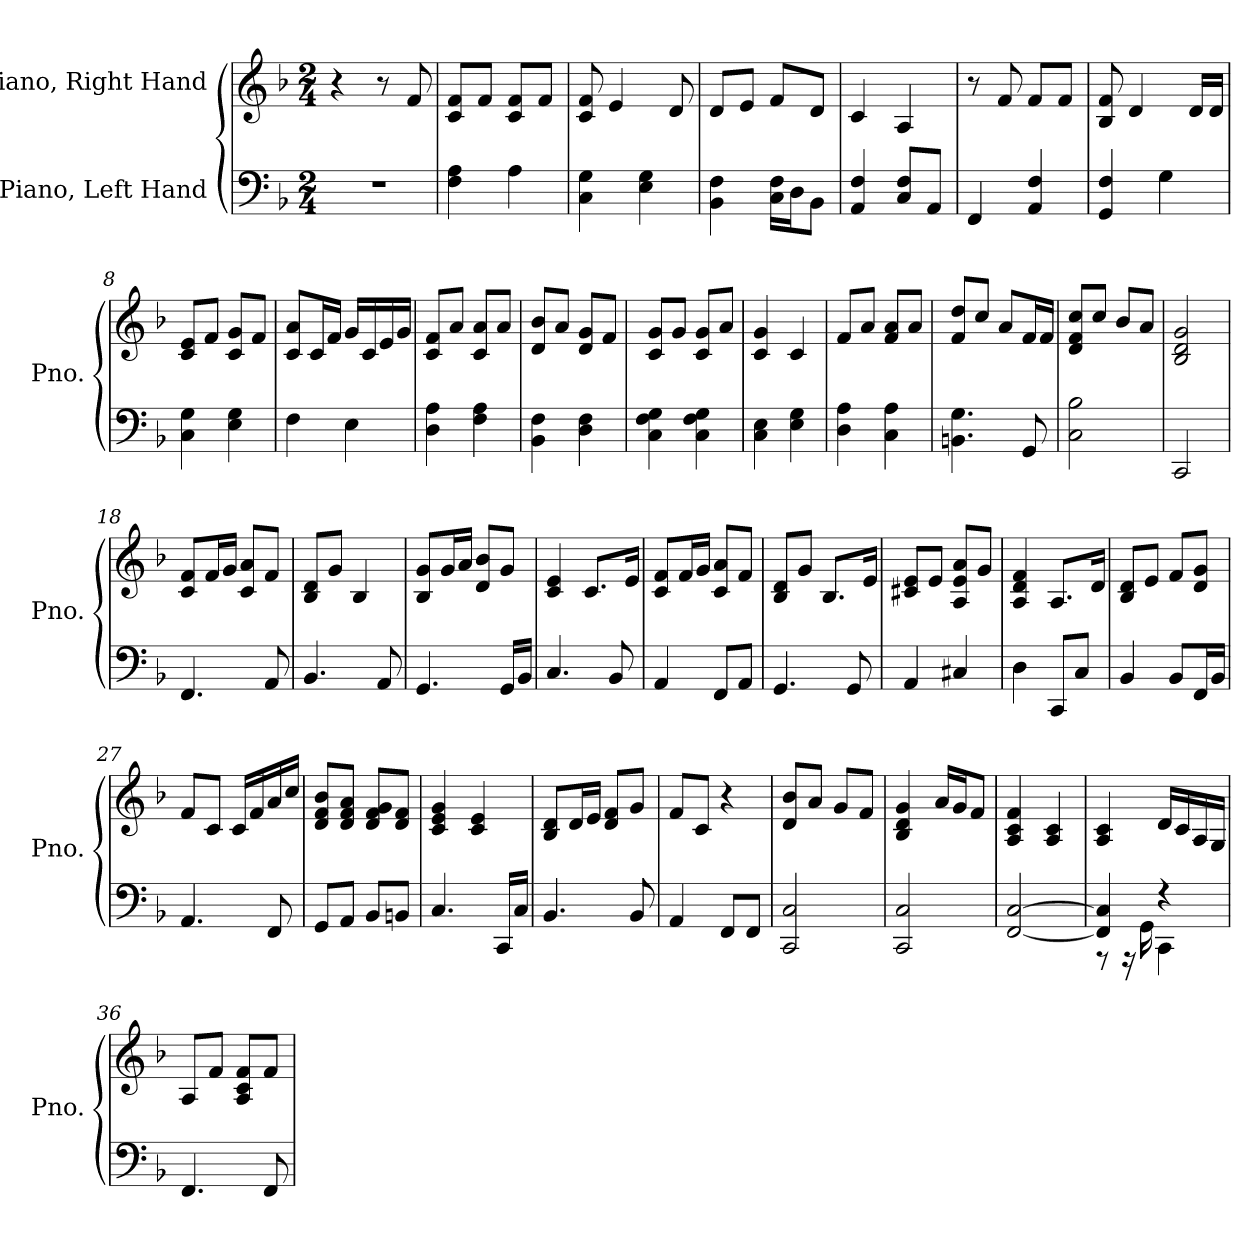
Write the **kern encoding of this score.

**kern	**kern
*part2	*part1
*staff2	*staff1
*I"Piano, Left Hand	*I"Piano, Right Hand
*I'Pno.	*I'Pno.
*clefF4	*clefG2
*k[b-]	*k[b-]
*M2/4	*M2/4
*MM100	*MM100
=1	=1
2r	4r
.	8r
.	8f/
=2	=2
4F\ 4A\	8c/ 8f/L
.	8f/J
4A\	8c/ 8f/L
.	8f/J
=3	=3
4C\ 4G\	8c/ 8f/
.	4e/
4E\ 4G\	.
.	8d/
=4	=4
4BB-\ 4F\	8d/L
.	8e/J
16C\ 16F\LL	8f/L
16D\J	.
8BB-\J	8d/J
=5	=5
4AA/ 4F/	4c/
8C/ 8F/L	4A/
8AA/J	.
=6	=6
4FF/	8r
.	8f/
4AA/ 4F/	8f/L
.	8f/J
=7	=7
4GG/ 4F/	8B-/ 8f/
.	4d/
4G\	.
.	16d/LL
.	16d/JJ
!!LO:LB:g=z
=8	=8
4C\ 4G\	8c/ 8e/L
.	8f/J
4E\ 4G\	8c/ 8g/L
.	8f/J
=9	=9
4F\	8c/ 8a/L
.	16c/L
.	16f/JJ
4E\	16g/LL
.	16c/
.	16e/
.	16g/JJ
=10	=10
4D\ 4A\	8c/ 8f/L
.	8a/J
4F\ 4A\	8c/ 8a/L
.	8a/J
=11	=11
4BB-\ 4F\	8d/ 8b-/L
.	8a/J
4D\ 4F\	8d/ 8g/L
.	8f/J
=12	=12
4C\ 4F\ 4G\	8c/ 8g/L
.	8g/J
4C\ 4F\ 4G\	8c/ 8g/L
.	8a/J
=13	=13
4C\ 4E\	4c/ 4g/
4E\ 4G\	4c/
=14	=14
4D\ 4A\	8f/L
.	8a/J
4C\ 4A\	8f/ 8a/L
.	8a/J
=15	=15
4.BBn\ 4.G\	8f/ 8dd/L
.	8cc/J
.	8a/L
8GG/	16f/L
.	16f/JJ
!!LO:LB:g=z
=16	=16
2C\ 2B-\	8d/ 8f/ 8cc/L
.	8cc/J
.	8b-/L
.	8a/J
=17	=17
2CC/	2B-/ 2d/ 2g/
=18	=18
4.FF/	8c/ 8f/L
.	16f/L
.	16g/JJ
.	8c/ 8a/L
8AA/	8f/J
=19	=19
4.BB-/	8B-/ 8d/L
.	8g/J
.	4B-/
8AA/	.
=20	=20
4.GG/	8B-/ 8g/L
.	16g/L
.	16a/JJ
.	8d/ 8b-/L
16GG/LL	8g/J
16BB-/JJ	.
=21	=21
4.C/	4c/ 4e/
.	8.c/L
8BB-/	.
.	16e/Jk
=22	=22
4AA/	8c/ 8f/L
.	16f/L
.	16g/JJ
8FF/L	8c/ 8a/L
8AA/J	8f/J
=23	=23
4.GG/	8B-/ 8d/L
.	8g/J
.	8.B-/L
8GG/	.
.	16e/Jk
!!LO:LB:g=z
=24	=24
4AA/	8c#X/ 8e/L
.	8e/J
4C#X/	8A/ 8e/ 8a/L
.	8g/J
=25	=25
4D\	4A/ 4d/ 4f/
8CC/L	8.A/L
8C/J	.
.	16d/Jk
=26	=26
4BB-/	8B-/ 8d/L
.	8e/J
8BB-/L	8f/L
16FF/L	8d/ 8g/J
16BB-/JJ	.
=27	=27
4.AA/	8f/L
.	8c/J
.	16c/LL
.	16f/
8FF/	16a/
.	16cc/JJ
=28	=28
8GG/L	8d/ 8f/ 8b-/L
8AA/J	8d/ 8f/ 8a/J
8BB-/L	8d/ 8f/ 8g/L
8BBn/J	8d/ 8f/J
=29	=29
4.C/	4c/ 4e/ 4g/
.	4c/ 4e/
16CC/LL	.
16C/JJ	.
=30	=30
4.BB-/	8B-/ 8d/L
.	16d/L
.	16e/JJ
.	8d/ 8f/L
8BB-/	8g/J
!!LO:LB:g=z
=31	=31
4AA/	8f/L
.	8c/J
8FF/L	4r
8FF/J	.
=32	=32
2CC/ 2C/	8d/ 8b-/L
.	8a/J
.	8g/L
.	8f/J
=33	=33
2CC/ 2C/	4B-/ 4d/ 4g/
.	16a/LL
.	16g/J
.	8f/J
=34	=34
[2FF/ [2C/	4A/ 4c/ 4f/
.	4A/ 4c/
=35	=35
*^	*
4FF/] 4C/]	8r	4A/ 4c/
.	16r	.
.	16GG\	.
4r	4CC\	16d/LL
.	.	16c/
.	.	16A/
.	.	16G/JJ
*v	*v	*
=36	=36
4.FF/	8A/L
.	8f/J
.	8A/ 8c/ 8f/L
8FF/	8f/J
=	=
*-	*-
